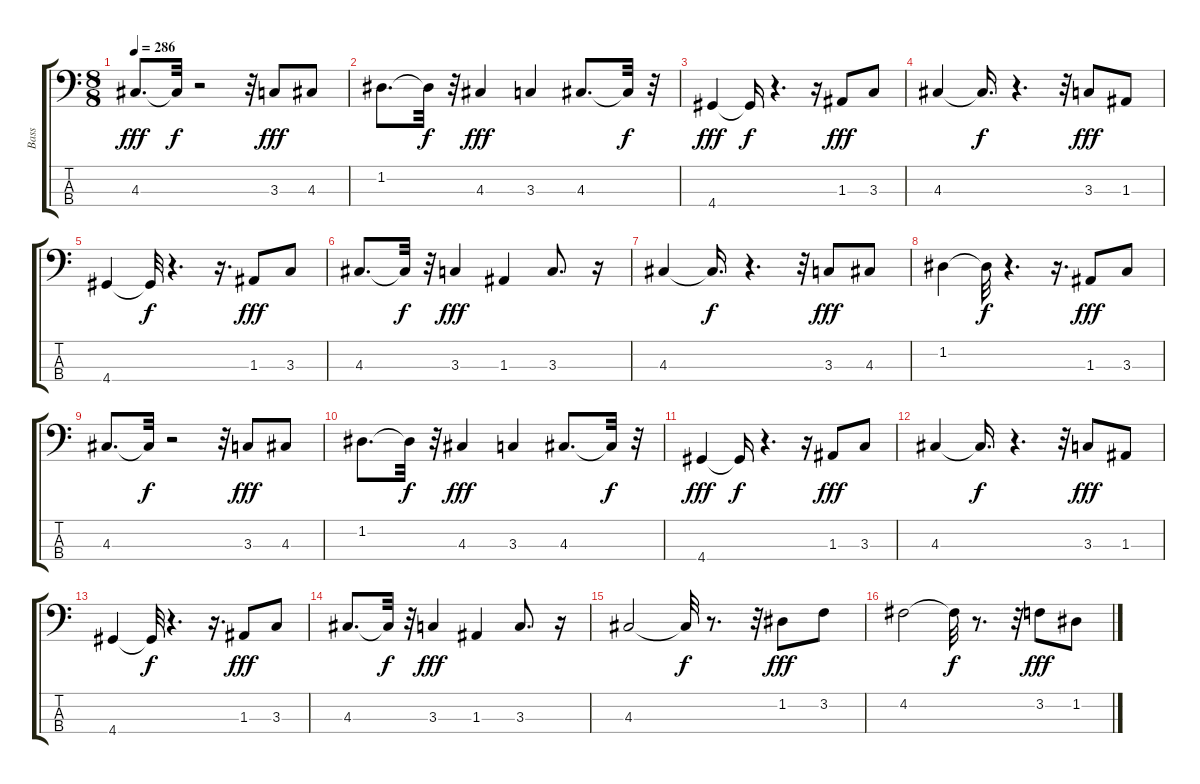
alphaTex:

\track ("Bass" "Bass") {instrument electricbassfinger}
\staff {score tabs}
\tuning (G2 D2 A1 E1) {hide}
\ts (8 8)
\tempo 286
\clef f4
\ks c
4.3.8{d dy fff} 4.3{t}.32{dy f} r.2 r.32 3.3.8{dy fff} 4.3.8 |
1.2.8{d} 1.2{t}.32{dy f} r.32 4.3.4{dy fff} 3.3.4 4.3.8{d} 4.3{t}.32{dy f} r.32 |
4.4.4{dy fff} 4.4{t}.16{dy f} r.4{d} r.16 1.3.8{dy fff} 3.3.8 |
4.3.4 4.3{t}.16{d dy f} r.4{d} r.32 3.3.8{dy fff} 1.3.8 |
4.4.4 4.4{t}.32{dy f} r.4{d} r.16{d} 1.3.8{dy fff} 3.3.8 |
4.3.8{d} 4.3{t}.32{dy f} r.32 3.3.4{dy fff} 1.3.4 3.3.8{d} r.16 |
4.3.4 4.3{t}.16{d dy f} r.4{d} r.32 3.3.8{dy fff} 4.3.8 |
1.2.4 1.2{t}.32{dy f} r.4{d} r.16{d} 1.3.8{dy fff} 3.3.8 |
4.3.8{d} 4.3{t}.32{dy f} r.2 r.32 3.3.8{dy fff} 4.3.8 |
1.2.8{d} 1.2{t}.32{dy f} r.32 4.3.4{dy fff} 3.3.4 4.3.8{d} 4.3{t}.32{dy f} r.32 |
4.4.4{dy fff} 4.4{t}.16{dy f} r.4{d} r.16 1.3.8{dy fff} 3.3.8 |
4.3.4 4.3{t}.16{d dy f} r.4{d} r.32 3.3.8{dy fff} 1.3.8 |
4.4.4 4.4{t}.32{dy f} r.4{d} r.16{d} 1.3.8{dy fff} 3.3.8 |
4.3.8{d} 4.3{t}.32{dy f} r.32 3.3.4{dy fff} 1.3.4 3.3.8{d} r.16 |
4.3.2 4.3{t}.32{dy f} r.8{d} r.32 1.2.8{dy fff} 3.2.8 |
4.2.2 4.2{t}.32{dy f} r.8{d} r.32 3.2.8{dy fff} 1.2.8
